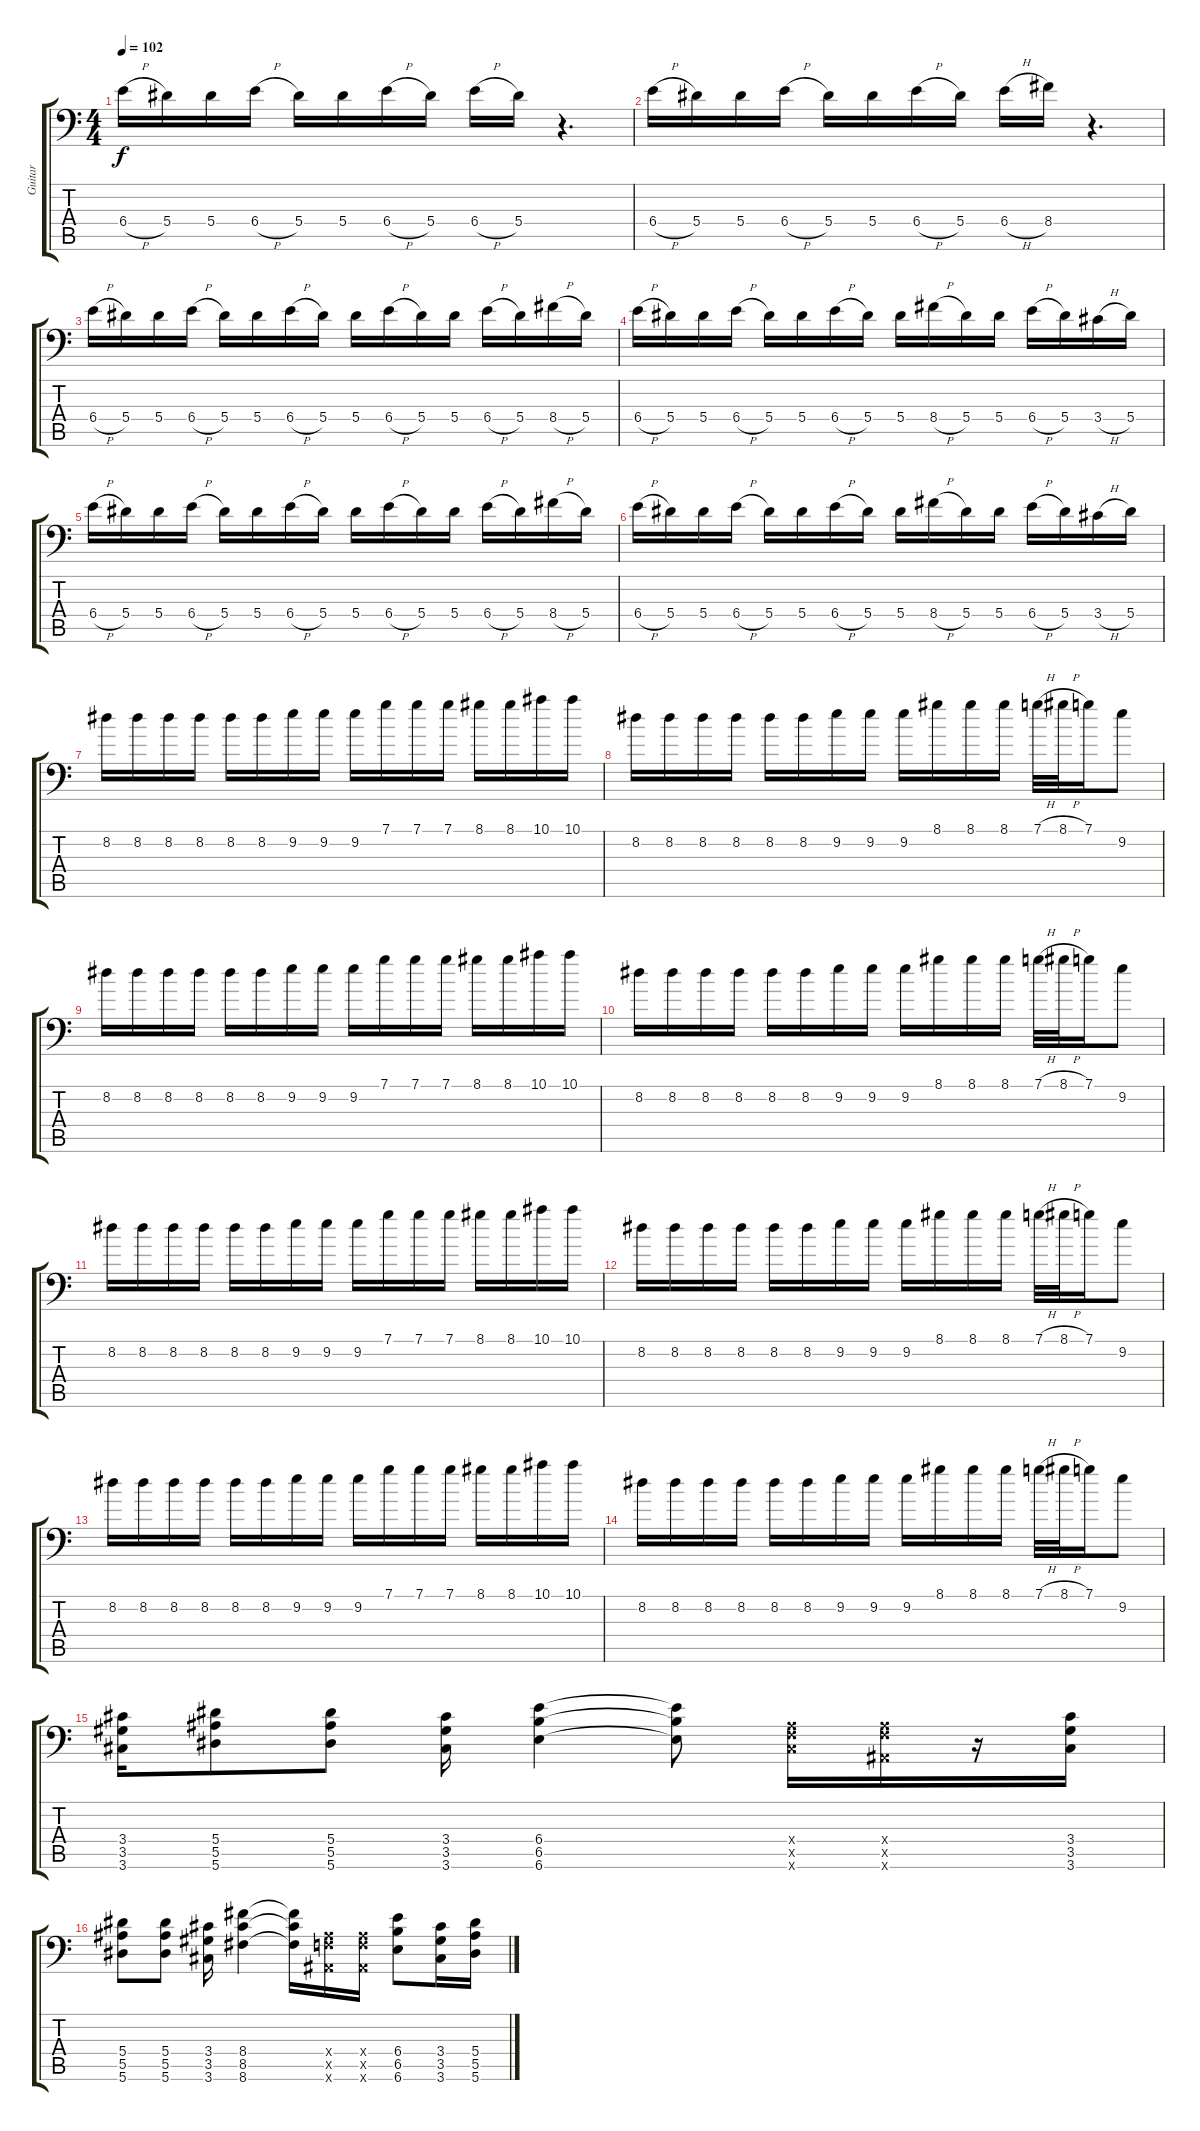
\track ("Guitar" "Guitar") {instrument distortionguitar}
\staff {score tabs}
\tuning (C4 G3 Eb3 Bb2 F2 Bb1) {hide}
\ts (4 4)
\tempo 102
\clef f4
\ks c
6.4{h}.16{dy f} 5.4.16 5.4.16 6.4{h}.16 5.4.16 5.4.16 6.4{h}.16 5.4.16 6.4{h}.16 5.4.16 r.4{d} |
6.4{h}.16 5.4.16 5.4.16 6.4{h}.16 5.4.16 5.4.16 6.4{h}.16 5.4.16 6.4{h}.16 8.4.16 r.4{d} |
6.4{h}.16 5.4.16 5.4.16 6.4{h}.16 5.4.16 5.4.16 6.4{h}.16 5.4.16 5.4.16 6.4{h}.16 5.4.16 5.4.16 6.4{h}.16 5.4.16 8.4{h}.16 5.4.16 |
6.4{h}.16 5.4.16 5.4.16 6.4{h}.16 5.4.16 5.4.16 6.4{h}.16 5.4.16 5.4.16 8.4{h}.16 5.4.16 5.4.16 6.4{h}.16 5.4.16 3.4{h}.16 5.4.16 |
6.4{h}.16 5.4.16 5.4.16 6.4{h}.16 5.4.16 5.4.16 6.4{h}.16 5.4.16 5.4.16 6.4{h}.16 5.4.16 5.4.16 6.4{h}.16 5.4.16 8.4{h}.16 5.4.16 |
6.4{h}.16 5.4.16 5.4.16 6.4{h}.16 5.4.16 5.4.16 6.4{h}.16 5.4.16 5.4.16 8.4{h}.16 5.4.16 5.4.16 6.4{h}.16 5.4.16 3.4{h}.16 5.4.16 |
8.2.16 8.2.16 8.2.16 8.2.16 8.2.16 8.2.16 9.2.16 9.2.16 9.2.16 7.1.16 7.1.16 7.1.16 8.1.16 8.1.16 10.1.16 10.1.16 |
8.2.16 8.2.16 8.2.16 8.2.16 8.2.16 8.2.16 9.2.16 9.2.16 9.2.16 8.1.16 8.1.16 8.1.16 7.1{h}.32 8.1{h}.32 7.1.16 9.2.8 |
8.2.16 8.2.16 8.2.16 8.2.16 8.2.16 8.2.16 9.2.16 9.2.16 9.2.16 7.1.16 7.1.16 7.1.16 8.1.16 8.1.16 10.1.16 10.1.16 |
8.2.16 8.2.16 8.2.16 8.2.16 8.2.16 8.2.16 9.2.16 9.2.16 9.2.16 8.1.16 8.1.16 8.1.16 7.1{h}.32 8.1{h}.32 7.1.16 9.2.8 |
8.2.16 8.2.16 8.2.16 8.2.16 8.2.16 8.2.16 9.2.16 9.2.16 9.2.16 7.1.16 7.1.16 7.1.16 8.1.16 8.1.16 10.1.16 10.1.16 |
8.2.16 8.2.16 8.2.16 8.2.16 8.2.16 8.2.16 9.2.16 9.2.16 9.2.16 8.1.16 8.1.16 8.1.16 7.1{h}.32 8.1{h}.32 7.1.16 9.2.8 |
8.2.16 8.2.16 8.2.16 8.2.16 8.2.16 8.2.16 9.2.16 9.2.16 9.2.16 7.1.16 7.1.16 7.1.16 8.1.16 8.1.16 10.1.16 10.1.16 |
8.2.16 8.2.16 8.2.16 8.2.16 8.2.16 8.2.16 9.2.16 9.2.16 9.2.16 8.1.16 8.1.16 8.1.16 7.1{h}.32 8.1{h}.32 7.1.16 9.2.8 |
(3.4 3.5 3.6).16 (5.4 5.5 5.6).8 (5.4 5.5 5.6).8 (3.4 3.5 3.6).16 (6.4 6.5 6.6).4 (6.4{t} 6.5{t} 6.6{t}).8 (0.4{x} 0.5{x} 3.6{x}).16 (0.4{x} 0.5{x} 0.6{x}).16 r.16 (3.4 3.5 3.6).16 |
(5.4 5.5 5.6).8 (5.4 5.5 5.6).8 (3.4 3.5 3.6).16 (8.4 8.5 8.6).4 (8.4{t} 8.5{t} 8.6{t}).16 (0.4{x} 0.5{x} 0.6{x}).16 (0.4{x} 0.5{x} 0.6{x}).16 (6.4 6.5 6.6).8 (3.4 3.5 3.6).16 (5.4 5.5 5.6).16
